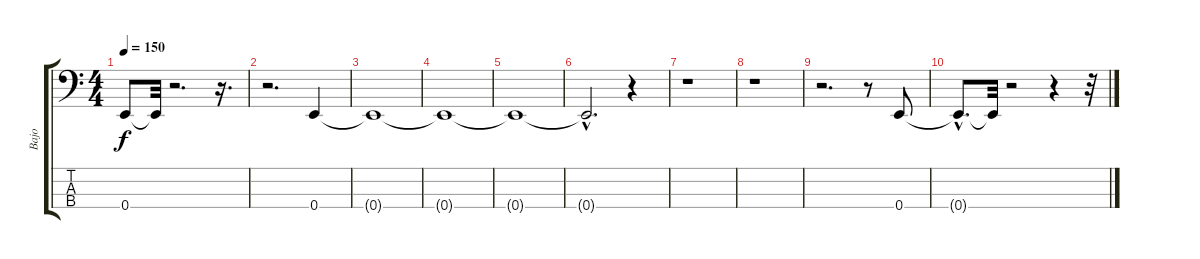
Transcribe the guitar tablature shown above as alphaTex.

\track ("Bajo" "Bajo") {instrument electricbassfinger}
\staff {score tabs}
\tuning (G2 D2 A1 E1) {hide}
\ts (4 4)
\tempo 150
\clef f4
\ks c
0.4.8{dy f} 0.4{t}.32 r.2{d} r.16{d} |
r.2{d} 0.4.4 |
0.4{t}.1 |
0.4{t}.1 |
0.4{t}.1 |
0.4{hac t}.2{d} r.4 |
r.1 |
r.1 |
r.2{d} r.8 0.4.8 |
0.4{hac t}.8{d} 0.4{t}.32 r.2 r.4 r.32
